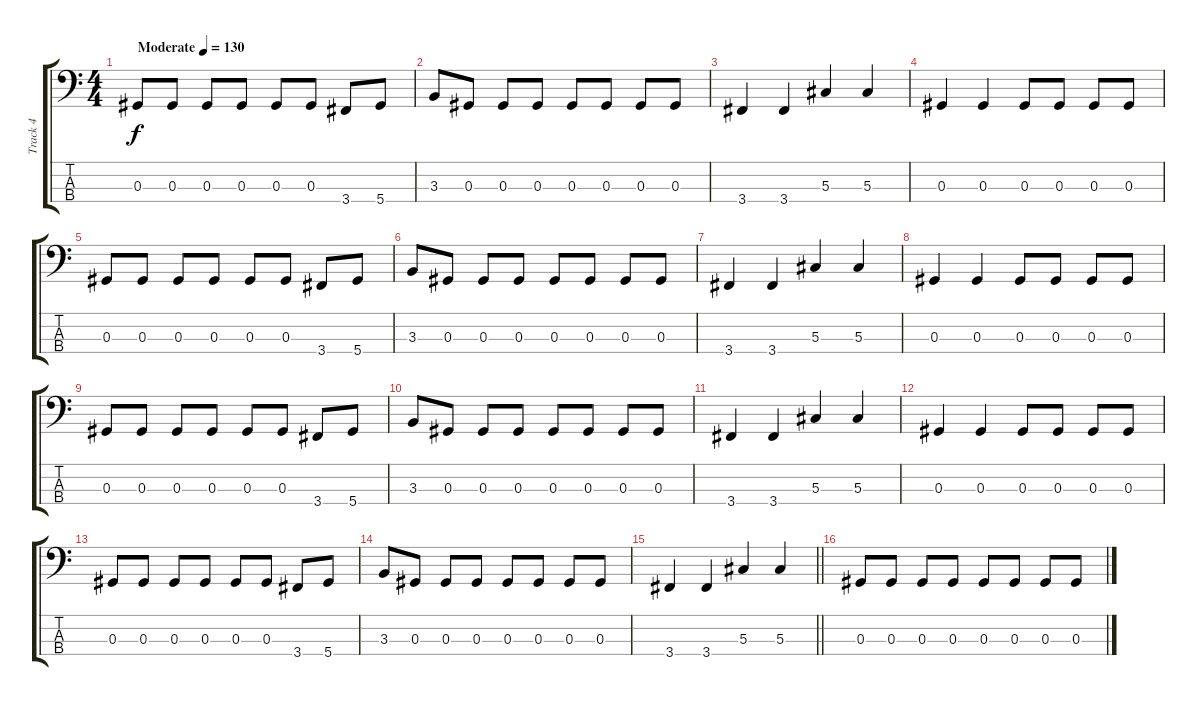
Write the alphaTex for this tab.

\track ("Track 4" "Track 4") {instrument electricbasspick}
\staff {score tabs}
\tuning (Gb2 Db2 Ab1 Eb1) {hide}
\ts (4 4)
\tempo (130 "Moderate")
\clef f4
\ks c
0.3.8{dy f instrument electricbasspick} 0.3.8 0.3.8 0.3.8 0.3.8 0.3.8 3.4.8 5.4.8 |
3.3.8 0.3.8 0.3.8 0.3.8 0.3.8 0.3.8 0.3.8 0.3.8 |
3.4.4 3.4.4 5.3.4 5.3.4 |
0.3.4 0.3.4 0.3.8 0.3.8 0.3.8 0.3.8 |
0.3.8 0.3.8 0.3.8 0.3.8 0.3.8 0.3.8 3.4.8 5.4.8 |
3.3.8 0.3.8 0.3.8 0.3.8 0.3.8 0.3.8 0.3.8 0.3.8 |
3.4.4 3.4.4 5.3.4 5.3.4 |
0.3.4 0.3.4 0.3.8 0.3.8 0.3.8 0.3.8 |
0.3.8 0.3.8 0.3.8 0.3.8 0.3.8 0.3.8 3.4.8 5.4.8 |
3.3.8 0.3.8 0.3.8 0.3.8 0.3.8 0.3.8 0.3.8 0.3.8 |
3.4.4 3.4.4 5.3.4 5.3.4 |
0.3.4 0.3.4 0.3.8 0.3.8 0.3.8 0.3.8 |
0.3.8 0.3.8 0.3.8 0.3.8 0.3.8 0.3.8 3.4.8 5.4.8 |
3.3.8 0.3.8 0.3.8 0.3.8 0.3.8 0.3.8 0.3.8 0.3.8 |
\barLineRight lightlight
3.4.4 3.4.4 5.3.4 5.3.4 |
0.3.8 0.3.8 0.3.8 0.3.8 0.3.8 0.3.8 0.3.8 0.3.8
